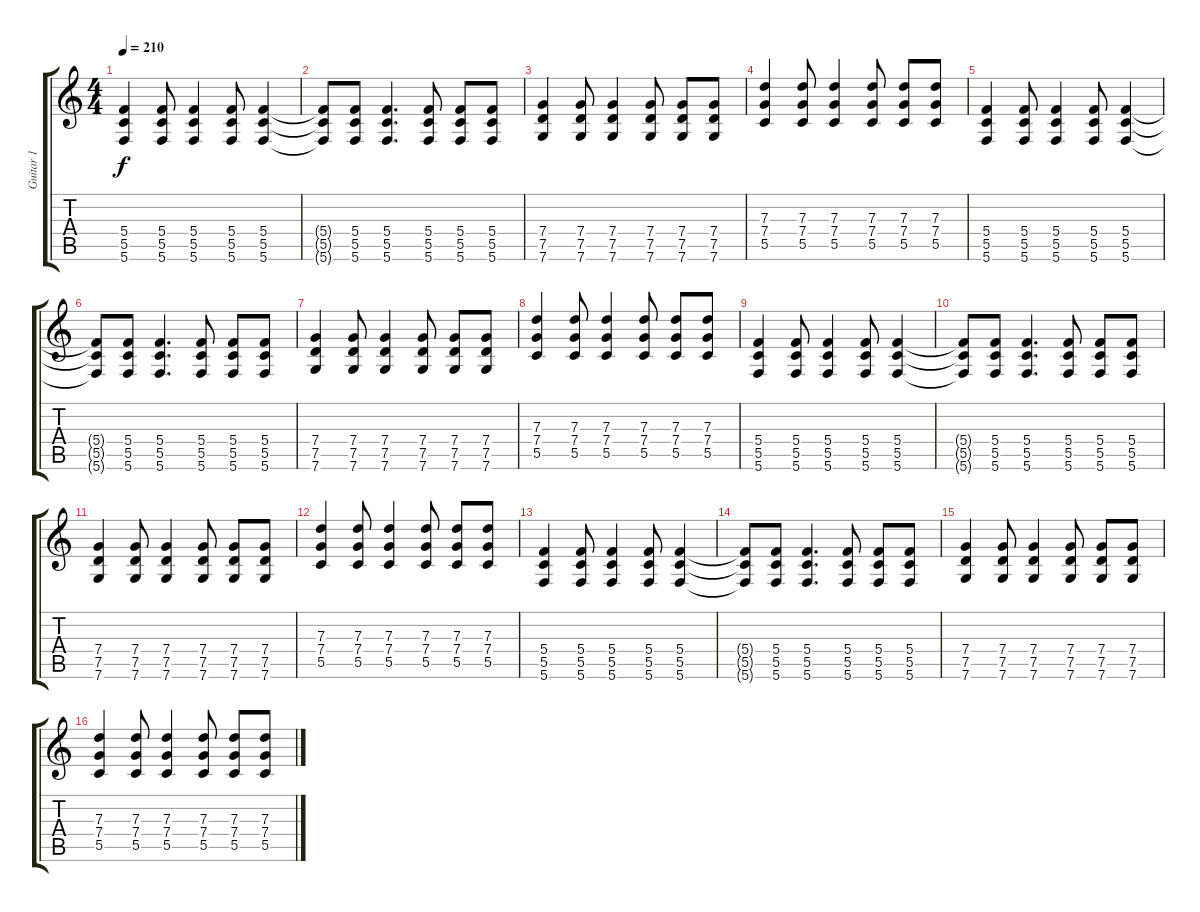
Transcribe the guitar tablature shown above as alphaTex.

\track ("Guitar 1" "Guitar 1") {instrument distortionguitar}
\staff {score tabs}
\tuning (E4 C4 G3 C3 G2 C2) {hide}
\ts (4 4)
\tempo 210
\clef g2
\ks c
(5.4 5.5 5.6).4{dy f} (5.4 5.5 5.6).8 (5.4 5.5 5.6).4 (5.4 5.5 5.6).8 (5.4 5.5 5.6).4 |
(5.4{t} 5.5{t} 5.6{t}).8 (5.4 5.5 5.6).8 (5.4 5.5 5.6).4{d} (5.4 5.5 5.6).8 (5.4 5.5 5.6).8 (5.4 5.5 5.6).8 |
(7.4 7.5 7.6).4 (7.4 7.5 7.6).8 (7.4 7.5 7.6).4 (7.4 7.5 7.6).8 (7.4 7.5 7.6).8 (7.4 7.5 7.6).8 |
(7.3 7.4 5.5).4 (7.3 7.4 5.5).8 (7.3 7.4 5.5).4 (7.3 7.4 5.5).8 (7.3 7.4 5.5).8 (7.3 7.4 5.5).8 |
(5.4 5.5 5.6).4 (5.4 5.5 5.6).8 (5.4 5.5 5.6).4 (5.4 5.5 5.6).8 (5.4 5.5 5.6).4 |
(5.4{t} 5.5{t} 5.6{t}).8 (5.4 5.5 5.6).8 (5.4 5.5 5.6).4{d} (5.4 5.5 5.6).8 (5.4 5.5 5.6).8 (5.4 5.5 5.6).8 |
(7.4 7.5 7.6).4 (7.4 7.5 7.6).8 (7.4 7.5 7.6).4 (7.4 7.5 7.6).8 (7.4 7.5 7.6).8 (7.4 7.5 7.6).8 |
(7.3 7.4 5.5).4 (7.3 7.4 5.5).8 (7.3 7.4 5.5).4 (7.3 7.4 5.5).8 (7.3 7.4 5.5).8 (7.3 7.4 5.5).8 |
(5.4 5.5 5.6).4 (5.4 5.5 5.6).8 (5.4 5.5 5.6).4 (5.4 5.5 5.6).8 (5.4 5.5 5.6).4 |
(5.4{t} 5.5{t} 5.6{t}).8 (5.4 5.5 5.6).8 (5.4 5.5 5.6).4{d} (5.4 5.5 5.6).8 (5.4 5.5 5.6).8 (5.4 5.5 5.6).8 |
(7.4 7.5 7.6).4 (7.4 7.5 7.6).8 (7.4 7.5 7.6).4 (7.4 7.5 7.6).8 (7.4 7.5 7.6).8 (7.4 7.5 7.6).8 |
(7.3 7.4 5.5).4 (7.3 7.4 5.5).8 (7.3 7.4 5.5).4 (7.3 7.4 5.5).8 (7.3 7.4 5.5).8 (7.3 7.4 5.5).8 |
(5.4 5.5 5.6).4 (5.4 5.5 5.6).8 (5.4 5.5 5.6).4 (5.4 5.5 5.6).8 (5.4 5.5 5.6).4 |
(5.4{t} 5.5{t} 5.6{t}).8 (5.4 5.5 5.6).8 (5.4 5.5 5.6).4{d} (5.4 5.5 5.6).8 (5.4 5.5 5.6).8 (5.4 5.5 5.6).8 |
(7.4 7.5 7.6).4 (7.4 7.5 7.6).8 (7.4 7.5 7.6).4 (7.4 7.5 7.6).8 (7.4 7.5 7.6).8 (7.4 7.5 7.6).8 |
(7.3 7.4 5.5).4 (7.3 7.4 5.5).8 (7.3 7.4 5.5).4 (7.3 7.4 5.5).8 (7.3 7.4 5.5).8 (7.3 7.4 5.5).8
